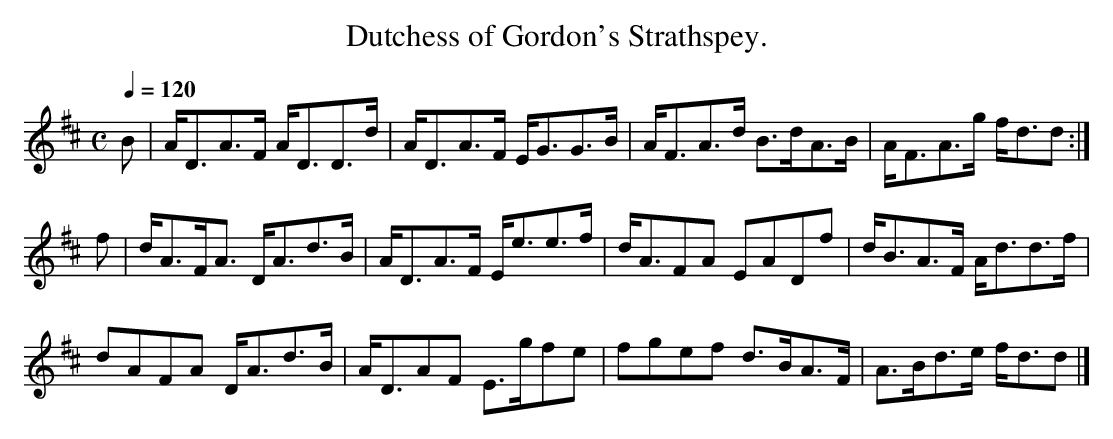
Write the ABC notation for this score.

X:1
T:Dutchess of Gordon's Strathspey.
M:C
L:1/8
Q:1/4=120
K:D
B|A<DA>F A<DD>d|A<DA>F E<GG>B|A<FA>d B>dA>B|A<FA>g f<dd :|
f|d<AF<A D<Ad>B|A<DA>F E<ee>f|d<AFA  EADf |d<BA>F A<dd>f|
  dAFA  D<Ad>B|A<DAF  E>gfe |fgef  d>BA>F|A>Bd>e f<dd |]
